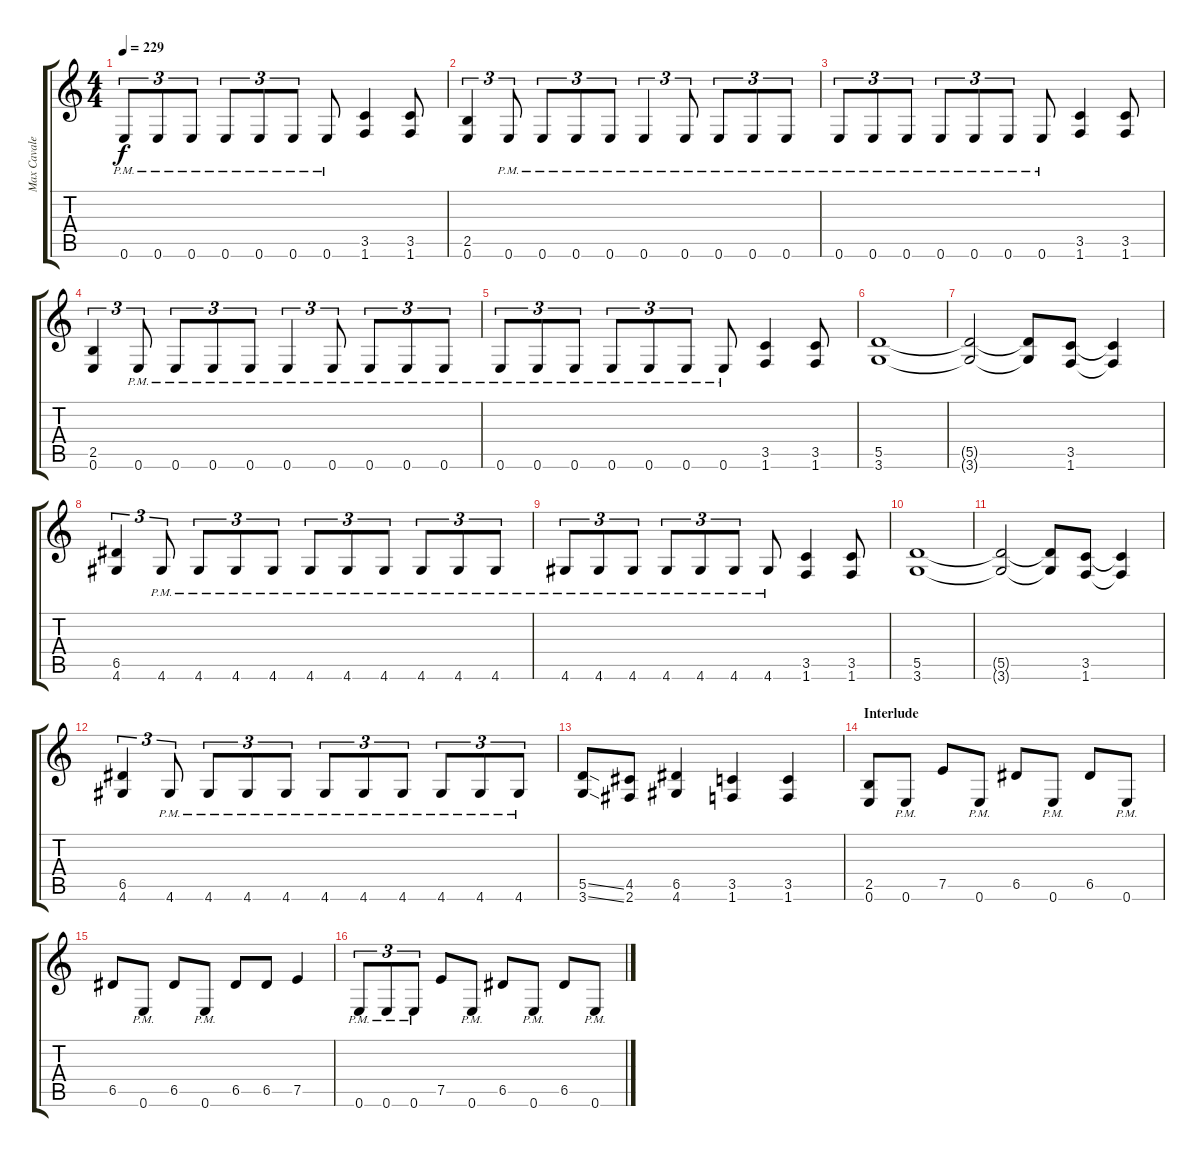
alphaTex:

\track ("Max Cavalera" "Max Cavale") {instrument distortionguitar}
\staff {score tabs}
\tuning (E4 B3 G3 D3 A2 E2) {hide}
\ts (4 4)
\tempo 229
\clef g2
\ks c
0.6{pm}.8{tu (3 2) dy f} 0.6{pm}.8{tu (3 2)} 0.6{pm}.8{tu (3 2)} 0.6{pm}.8{tu (3 2)} 0.6{pm}.8{tu (3 2)} 0.6{pm}.8{tu (3 2)} 0.6{pm}.8 (3.5 1.6).4 (3.5 1.6).8 |
(2.5 0.6).4{tu (3 2)} 0.6{pm}.8{tu (3 2)} 0.6{pm}.8{tu (3 2)} 0.6{pm}.8{tu (3 2)} 0.6{pm}.8{tu (3 2)} 0.6{pm}.4{tu (3 2)} 0.6{pm}.8{tu (3 2)} 0.6{pm}.8{tu (3 2)} 0.6{pm}.8{tu (3 2)} 0.6{pm}.8{tu (3 2)} |
0.6{pm}.8{tu (3 2)} 0.6{pm}.8{tu (3 2)} 0.6{pm}.8{tu (3 2)} 0.6{pm}.8{tu (3 2)} 0.6{pm}.8{tu (3 2)} 0.6{pm}.8{tu (3 2)} 0.6{pm}.8 (3.5 1.6).4 (3.5 1.6).8 |
(2.5 0.6).4{tu (3 2)} 0.6{pm}.8{tu (3 2)} 0.6{pm}.8{tu (3 2)} 0.6{pm}.8{tu (3 2)} 0.6{pm}.8{tu (3 2)} 0.6{pm}.4{tu (3 2)} 0.6{pm}.8{tu (3 2)} 0.6{pm}.8{tu (3 2)} 0.6{pm}.8{tu (3 2)} 0.6{pm}.8{tu (3 2)} |
0.6{pm}.8{tu (3 2)} 0.6{pm}.8{tu (3 2)} 0.6{pm}.8{tu (3 2)} 0.6{pm}.8{tu (3 2)} 0.6{pm}.8{tu (3 2)} 0.6{pm}.8{tu (3 2)} 0.6{pm}.8 (3.5 1.6).4 (3.5 1.6).8 |
(5.5 3.6).1 |
(5.5{t} 3.6{t}).2 (5.5{t} 3.6{t}).8 (3.5 1.6).8 (3.5{t} 1.6{t}).4 |
(6.5 4.6).4{tu (3 2)} 4.6{pm}.8{tu (3 2)} 4.6{pm}.8{tu (3 2)} 4.6{pm}.8{tu (3 2)} 4.6{pm}.8{tu (3 2)} 4.6{pm}.8{tu (3 2)} 4.6{pm}.8{tu (3 2)} 4.6{pm}.8{tu (3 2)} 4.6{pm}.8{tu (3 2)} 4.6{pm}.8{tu (3 2)} 4.6{pm}.8{tu (3 2)} |
4.6{pm}.8{tu (3 2)} 4.6{pm}.8{tu (3 2)} 4.6{pm}.8{tu (3 2)} 4.6{pm}.8{tu (3 2)} 4.6{pm}.8{tu (3 2)} 4.6{pm}.8{tu (3 2)} 4.6{pm}.8 (3.5 1.6).4 (3.5 1.6).8 |
(5.5 3.6).1 |
(5.5{t} 3.6{t}).2 (5.5{t} 3.6{t}).8 (3.5 1.6).8 (3.5{t} 1.6{t}).4 |
(6.5 4.6).4{tu (3 2)} 4.6{pm}.8{tu (3 2)} 4.6{pm}.8{tu (3 2)} 4.6{pm}.8{tu (3 2)} 4.6{pm}.8{tu (3 2)} 4.6{pm}.8{tu (3 2)} 4.6{pm}.8{tu (3 2)} 4.6{pm}.8{tu (3 2)} 4.6{pm}.8{tu (3 2)} 4.6{pm}.8{tu (3 2)} 4.6{pm}.8{tu (3 2)} |
(5.5{ss} 3.6{ss}).8 (4.5 2.6).8 (6.5 4.6).4 (3.5 1.6).4 (3.5 1.6).4 |
\section ("" "Interlude")
(2.5 0.6).8 0.6{pm}.8 7.5.8 0.6{pm}.8 6.5.8 0.6{pm}.8 6.5.8 0.6{pm}.8 |
6.5.8 0.6{pm}.8 6.5.8 0.6{pm}.8 6.5.8 6.5.8 7.5.4 |
0.6{pm}.8{tu (3 2)} 0.6{pm}.8{tu (3 2)} 0.6{pm}.8{tu (3 2)} 7.5.8 0.6{pm}.8 6.5.8 0.6{pm}.8 6.5.8 0.6{pm}.8
